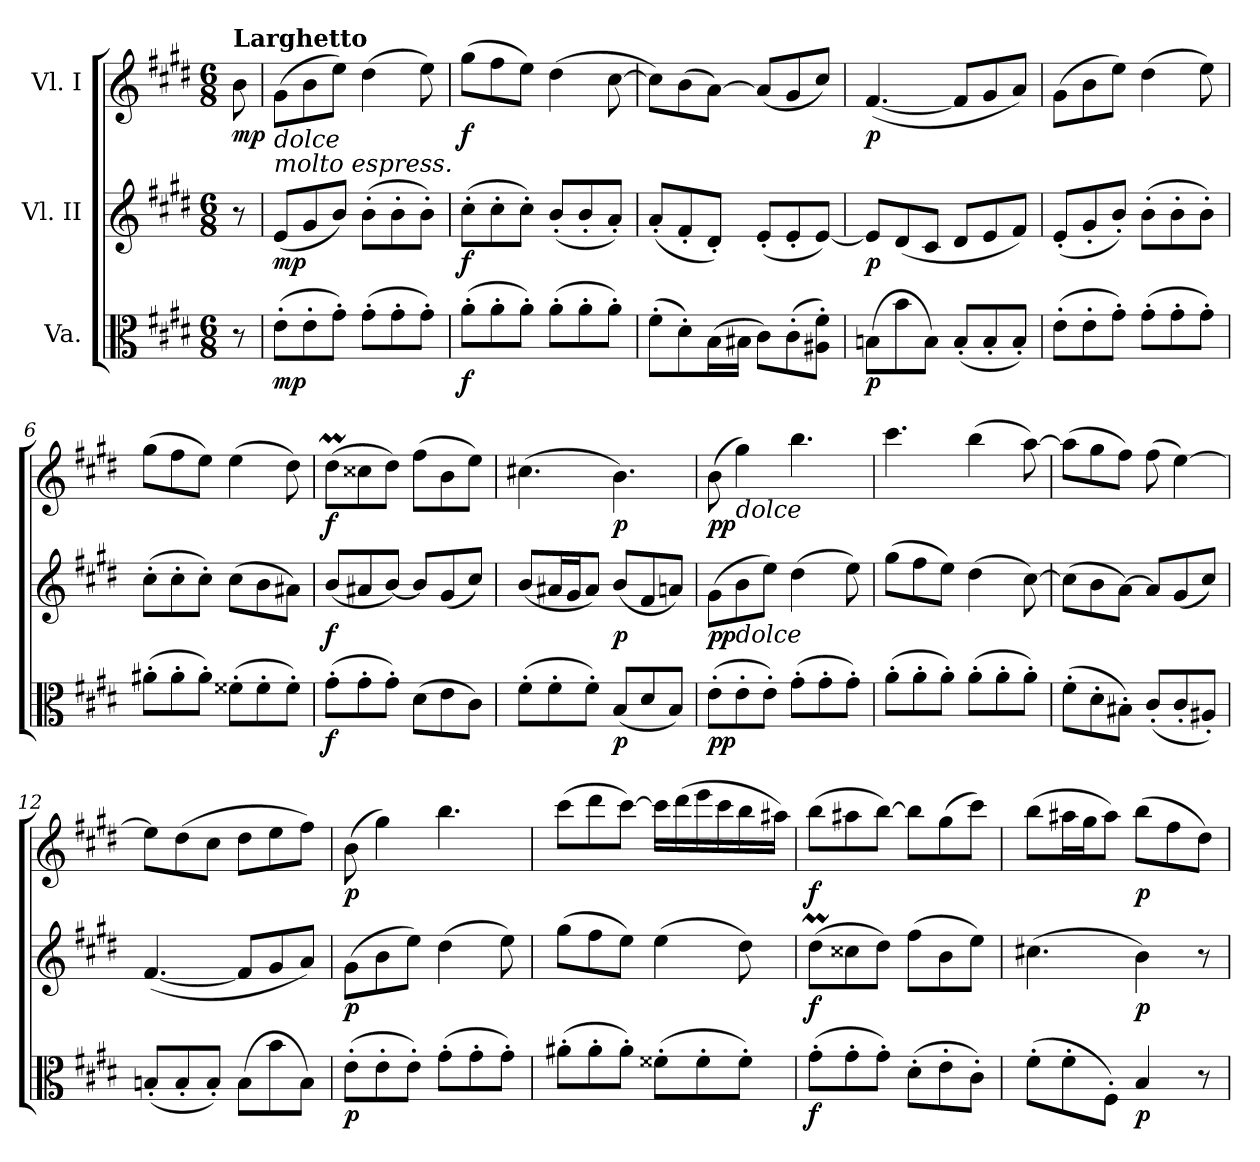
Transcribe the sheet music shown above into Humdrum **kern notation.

**kern	**dynam	**kern	**dynam	**kern	**dynam
*part3	*part3	*part2	*part2	*part1	*part1
*staff3	*staff3	*staff2	*staff2	*staff1	*staff1
*I"Va.	*	*I"Vl. II	*	*I"Vl. I	*
*clefC3	*	*clefG2	*	*clefG2	*
*k[f#c#g#d#]	*	*k[f#c#g#d#]	*	*k[f#c#g#d#]	*
*E:	*	*E:	*	*E:	*
*M6/8	*	*M6/8	*	*M6/8	*
=	=	=	=	=	=
!	!	!	!	!LO:TX:a:B:t=Larghetto	!
!	!	!	!	!	!LO:DY:b
8r	.	8r	.	8b\	mp
=1	=1	=1	=1	=1	=1
!	!	!	!	!LO:TX:b:i:t=dolce	!
!	!	!	!	!LO:TX:b:i:t=molto espress.	!
!	!LO:DY:b	!	!LO:DY:b	!	!
(>8e'\L	mp	(<8e/L	mp	(>8g#\L	.
8e'\	.	8g#/	.	8b\	.
8g#'\J)	.	8b/J)	.	8ee\J)	.
(>8g#'\L	.	(>8b'\L	.	(>4dd#\	.
8g#'\	.	8b'\	.	.	.
8g#'\J)	.	8b'\J)	.	8ee\)	.
=2	=2	=2	=2	=2	=2
!	!LO:DY:b	!	!LO:DY:b	!	!LO:DY:b
(>8a'\L	f	(>8cc#'\L	f	(>8gg#\L	f
8a'\	.	8cc#'\	.	8ff#\	.
8a'\J)	.	8cc#'\J)	.	8ee\J)	.
(>8a'\L	.	(<8b'/L	.	(>4dd#\	.
8a'\	.	8b'/	.	.	.
8a'\J)	.	8a'/J)	.	[8cc#\	.
=3	=3	=3	=3	=3	=3
!	!LO:DY:b	!	!LO:DY:b	!	!LO:DY:b
(>8f#'\L	dim.	(<8a'/L	dim.	8cc#\L])	dim.
8d#'\)	.	8f#'/	.	(>8b\	.
(>16B\L	.	8d#'/J)	.	[8a\J)	.
16B#X\JJ	.	.	.	.	.
8c#\L)	.	(<8e'/L	.	(<8a/L]	.
(>8c#'\	.	8e'/	.	8g#/	.
8A#X'\ 8f#'\J)	.	[8e/J)	.	8cc#/J)	.
=4	=4	=4	=4	=4	=4
!	!LO:DY:b	!	!LO:DY:b	!	!LO:DY:b
(>8Bn\L	p	8e/L]	p	(<[4.f#/	p
8b\	.	(<8d#/	.	.	.
8B\J)	.	8c#/J	.	.	.
(<8B'/L	.	8d#/L	.	8f#/L]	.
8B'/	.	8e/	.	8g#/	.
8B'/J)	.	8f#/J)	.	8a/J)	.
=5	=5	=5	=5	=5	=5
(>8e'\L	.	(<8e'/L	.	(>8g#\L	.
8e'\	.	8g#'/	.	8b\	.
8g#'\J)	.	8b'/J)	.	8ee\J)	.
(>8g#'\L	.	(>8b'\L	.	(>4dd#\	.
8g#'\	.	8b'\	.	.	.
8g#'\J)	.	8b'\J)	.	8ee\)	.
=6	=6	=6	=6	=6	=6
(>8a#X'\L	.	(>8cc#'\L	.	(>8gg#\L	.
8a#'\	.	8cc#'\	.	8ff#\	.
8a#'\J)	.	8cc#'\J)	.	8ee\J)	.
(>8f##X'\L	.	(>8cc#\L	.	(>4ee\	.
8f##'\	.	8b\	.	.	.
8f##'\J)	.	8a#X\J)	.	8dd#\)	.
=7	=7	=7	=7	=7	=7
!	!LO:DY:b	!	!LO:DY:b	!	!LO:DY:b
(>8g#'\L	f	(<8b/L	f	(>8dd#m\L	f
8g#'\	.	8a#X/	.	8cc##X\	.
8g#'\J)	.	[8b/J)	.	8dd#\J)	.
(>8d#\L	.	8b/L]	.	(>8ff#\L	.
8e\	.	(<8g#/	.	8b\	.
8c#\J)	.	8cc#/J)	.	8ee\J)	.
=8	=8	=8	=8	=8	=8
(>8f#'\L	.	(<8b/L	.	(>4.cc#X\	.
8f#'\	.	16a#X/L	.	.	.
.	.	16g#/J	.	.	.
8f#'\J)	.	8a#/J)	.	.	.
!	!LO:DY:b	!	!LO:DY:b	!	!LO:DY:b
(<8B/L	p	(<8b/L	p	4.b\)	p
8d#/	.	8f#/	.	.	.
8B/J)	.	8an/J)	.	.	.
!!LO:LB:g=z
=9	=9	=9	=9	=9	=9
!	!LO:DY:b	!	!LO:DY:b	!	!LO:DY:b
(>8e'\L	pp	(>8g#\L	pp	(>8b\	pp
!	!	!	!	!LO:TX:b:i:t=dolce	!
!	!	!LO:TX:b:i:t=dolce	!	!	!
8e'\	.	8b\	.	4gg#\)	.
8e'\J)	.	8ee\J)	.	.	.
(>8g#'\L	.	(>4dd#\	.	4.bb\	.
8g#'\	.	.	.	.	.
8g#'\J)	.	8ee\)	.	.	.
=10	=10	=10	=10	=10	=10
(>8a'\L	.	(>8gg#\L	.	4.ccc#\	.
8a'\	.	8ff#\	.	.	.
8a'\J)	.	8ee\J)	.	.	.
(>8a'\L	.	(>4dd#\	.	(>4bb\	.
8a'\	.	.	.	.	.
8a'\J)	.	[8cc#\)	.	[8aa\)	.
=11	=11	=11	=11	=11	=11
(>8f#'\L	.	(>8cc#\L]	.	(>8aa\L]	.
8d#'\	.	8b\	.	8gg#\	.
8B#X'\J)	.	[8a\J)	.	8ff#\J)	.
(<8c#'/L	.	8a/L]	.	(>8ff#\	.
8c#'/	.	(<8g#/	.	[4ee\)	.
8A#X'/J)	.	8cc#/J)	.	.	.
=12	=12	=12	=12	=12	=12
(<8Bn'/L	.	(<[4.f#/	.	8ee\L]	.
8B'/	.	.	.	(>8dd#\	.
8B'/J)	.	.	.	8cc#\J	.
(>8B\L	.	8f#/L]	.	8dd#\L	.
8b\	.	8g#/	.	8ee\	.
8B\J)	.	8a/J)	.	8ff#\J)	.
=13	=13	=13	=13	=13	=13
!	!LO:DY:b	!	!LO:DY:b	!	!LO:DY:b
(>8e'\L	p	(>8g#\L	p	(>8b\	p
!	!LO:DY:b	!	!LO:DY:b	!	!LO:DY:b
8e'\	cresc.	8b\	cresc.	4gg#\)	cresc.
8e'\J)	.	8ee\J)	.	.	.
(>8g#'\L	.	(>4dd#\	.	4.bb\	.
8g#'\	.	.	.	.	.
8g#'\J)	.	8ee\)	.	.	.
=14	=14	=14	=14	=14	=14
(>8a#X'\L	.	(>8gg#\L	.	(>8ccc#\L	.
8a#'\	.	8ff#\	.	8ddd#\	.
8a#'\J)	.	8ee\J)	.	[8ccc#\J)	.
(>8f##X'\L	.	(>4ee\	.	16ccc#\LL]	.
.	.	.	.	(>16ddd#\	.
8f##'\	.	.	.	16eee\	.
.	.	.	.	16ccc#\	.
8f##'\J)	.	8dd#\)	.	16bb\	.
.	.	.	.	16aa#X\JJ)	.
=15	=15	=15	=15	=15	=15
!	!LO:DY:b	!	!LO:DY:b	!	!LO:DY:b
(>8g#'\L	f	(>8dd#m\L	f	(>8bb\L	f
8g#'\	.	8cc##X\	.	8aa#X\	.
8g#'\J)	.	8dd#\J)	.	[8bb\J)	.
!	!LO:DY:b	!	!LO:DY:b	!	!LO:DY:b
(>8d#'\L	dim.	(>8ff#\L	dim.	8bb\L]	dim.
8e'\	.	8b\	.	(>8gg#\	.
8c#'\J)	.	8ee\J)	.	8ccc#\J)	.
=16	=16	=16	=16	=16	=16
(>8f#'\L	.	(>4.cc#X\	.	(>8bb\L	.
8f#'\	.	.	.	16aa#X\L	.
.	.	.	.	16gg#\J	.
8F#'\J)	.	.	.	8aa#\J)	.
!	!LO:DY:b	!	!LO:DY:b	!	!LO:DY:b
4B/	p	4b\)	p	(>8bb\L	p
.	.	.	.	8ff#!\	.
8r	.	8r	.	8dd#!\J)	.
=	=	=	=	=	=
*-	*-	*-	*-	*-	*-
